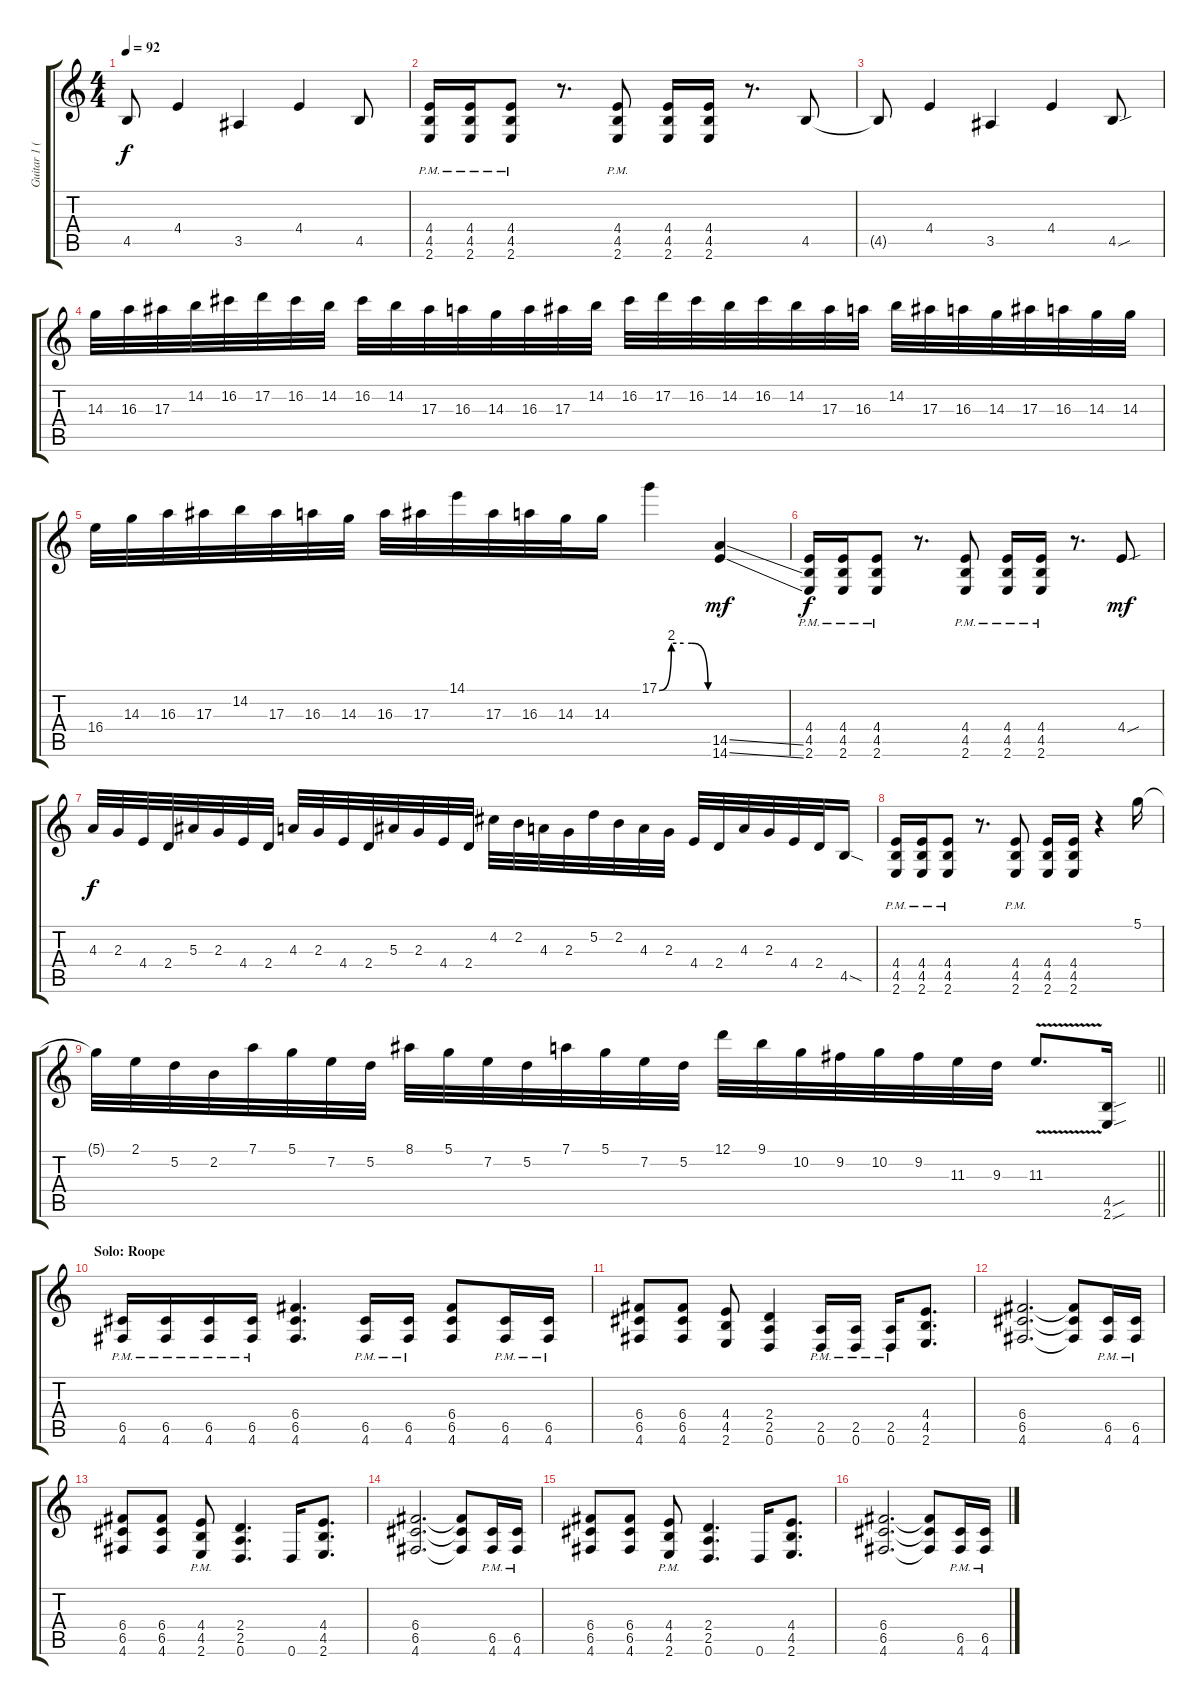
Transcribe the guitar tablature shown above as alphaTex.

\track ("Guitar 1 (Alexi)" "Guitar 1 (") {instrument distortionguitar}
\staff {score tabs}
\tuning (D4 A3 F3 C3 G2 D2) {hide}
\ts (4 4)
\tempo 92
\clef g2
\ks c
4.5{t}.8{dy f} 4.4.4 3.5.4 4.4.4 4.5.8 |
(4.4{pm} 4.5{pm} 2.6{pm}).16 (4.4{pm} 4.5{pm} 2.6{pm}).16 (4.4{pm} 4.5{pm} 2.6{pm}).8 r.8{d} (4.4{pm} 4.5{pm} 2.6{pm}).8 (4.4 4.5 2.6).16 (4.4 4.5 2.6).16 r.8{d} 4.5.8 |
4.5{t}.8 4.4.4 3.5.4 4.4.4 4.5{sou}.8 |
14.3.32 16.3.32 17.3.32 14.2.32 16.2.32 17.2.32 16.2.32 14.2.32 16.2.32 14.2.32 17.3.32 16.3.32 14.3.32 16.3.32 17.3.32 14.2.32 16.2.32 17.2.32 16.2.32 14.2.32 16.2.32 14.2.32 17.3.32 16.3.32 14.2.32 17.3.32 16.3.32 14.3.32 17.3.32 16.3.32 14.3.32 14.3.32 |
16.4.32 14.3.32 16.3.32 17.3.32 14.2.32 17.3.32 16.3.32 14.3.32 16.3.32 17.3.32 14.1.32 17.3.32 16.3.32 14.3.32 14.3.16 17.1{be (custom 0 0 15 8 30 8 40 8 60 0)}.4 (14.5{ss} 14.6{ss}).4{dy mf} |
(4.4{pm} 4.5{pm} 2.6{pm}).16{dy f} (4.4{pm} 4.5{pm} 2.6{pm}).16 (4.4{pm} 4.5{pm} 2.6{pm}).8 r.8{d} (4.4{pm} 4.5{pm} 2.6{pm}).8 (4.4{pm} 4.5{pm} 2.6{pm}).16 (4.4{pm} 4.5{pm} 2.6{pm}).16 r.8{d} 4.4{sou}.8{dy mf} |
4.3.32{dy f} 2.3.32 4.4.32 2.4.32 5.3.32 2.3.32 4.4.32 2.4.32 4.3.32 2.3.32 4.4.32 2.4.32 5.3.32 2.3.32 4.4.32 2.4.32 4.2.32 2.2.32 4.3.32 2.3.32 5.2.32 2.2.32 4.3.32 2.3.32 4.4.32 2.4.32 4.3.32 2.3.32 4.4.32 2.4.32 4.5{sod}.16 |
(4.4{pm} 4.5{pm} 2.6{pm}).16 (4.4{pm} 4.5{pm} 2.6{pm}).16 (4.4{pm} 4.5{pm} 2.6{pm}).8 r.8{d} (4.4{pm} 4.5{pm} 2.6{pm}).8 (4.4 4.5 2.6).16 (4.4 4.5 2.6).16 r.4 5.1.16 |
\barLineRight lightlight
5.1{t}.32 2.1.32 5.2.32 2.2.32 7.1.32 5.1.32 7.2.32 5.2.32 8.1.32 5.1.32 7.2.32 5.2.32 7.1.32 5.1.32 7.2.32 5.2.32 12.1.32 9.1.32 10.2.32 9.2.32 10.2.32 9.2.32 11.3.32 9.3.32 11.3{v}.8{d} (4.5{sou} 2.6{sou}).16 |
\section ("" "Solo: Roope")
(6.5{pm} 4.6{pm}).16 (6.5{pm} 4.6{pm}).16 (6.5{pm} 4.6{pm}).16 (6.5{pm} 4.6{pm}).16 (6.4 6.5 4.6).4{d} (6.5{pm} 4.6{pm}).16 (6.5{pm} 4.6{pm}).16 (6.4 6.5 4.6).8 (6.5{pm} 4.6{pm}).16 (6.5{pm} 4.6{pm}).16 |
(6.4 6.5 4.6).8 (6.4 6.5 4.6).8 (4.4 4.5 2.6).8 (2.4 2.5 0.6).4 (2.5{pm} 0.6{pm}).16 (2.5{pm} 0.6{pm}).16 (2.5{pm} 0.6{pm}).16 (4.4 4.5 2.6).8{d} |
(6.4 6.5 4.6).2{d} (6.4{t} 6.5{t} 4.6{t}).8 (6.5{pm} 4.6{pm}).16 (6.5{pm} 4.6{pm}).16 |
(6.4 6.5 4.6).8 (6.4 6.5 4.6).8 (4.4{pm} 4.5{pm} 2.6{pm}).8 (2.4 2.5 0.6).4{d} 0.6.16 (4.4 4.5 2.6).8{d} |
(6.4 6.5 4.6).2{d} (6.4{t} 6.5{t} 4.6{t}).8 (6.5{pm} 4.6{pm}).16 (6.5{pm} 4.6{pm}).16 |
(6.4 6.5 4.6).8 (6.4 6.5 4.6).8 (4.4{pm} 4.5{pm} 2.6{pm}).8 (2.4 2.5 0.6).4{d} 0.6.16 (4.4 4.5 2.6).8{d} |
(6.4 6.5 4.6).2{d} (6.4{t} 6.5{t} 4.6{t}).8 (6.5{pm} 4.6{pm}).16 (6.5{pm} 4.6{pm}).16
